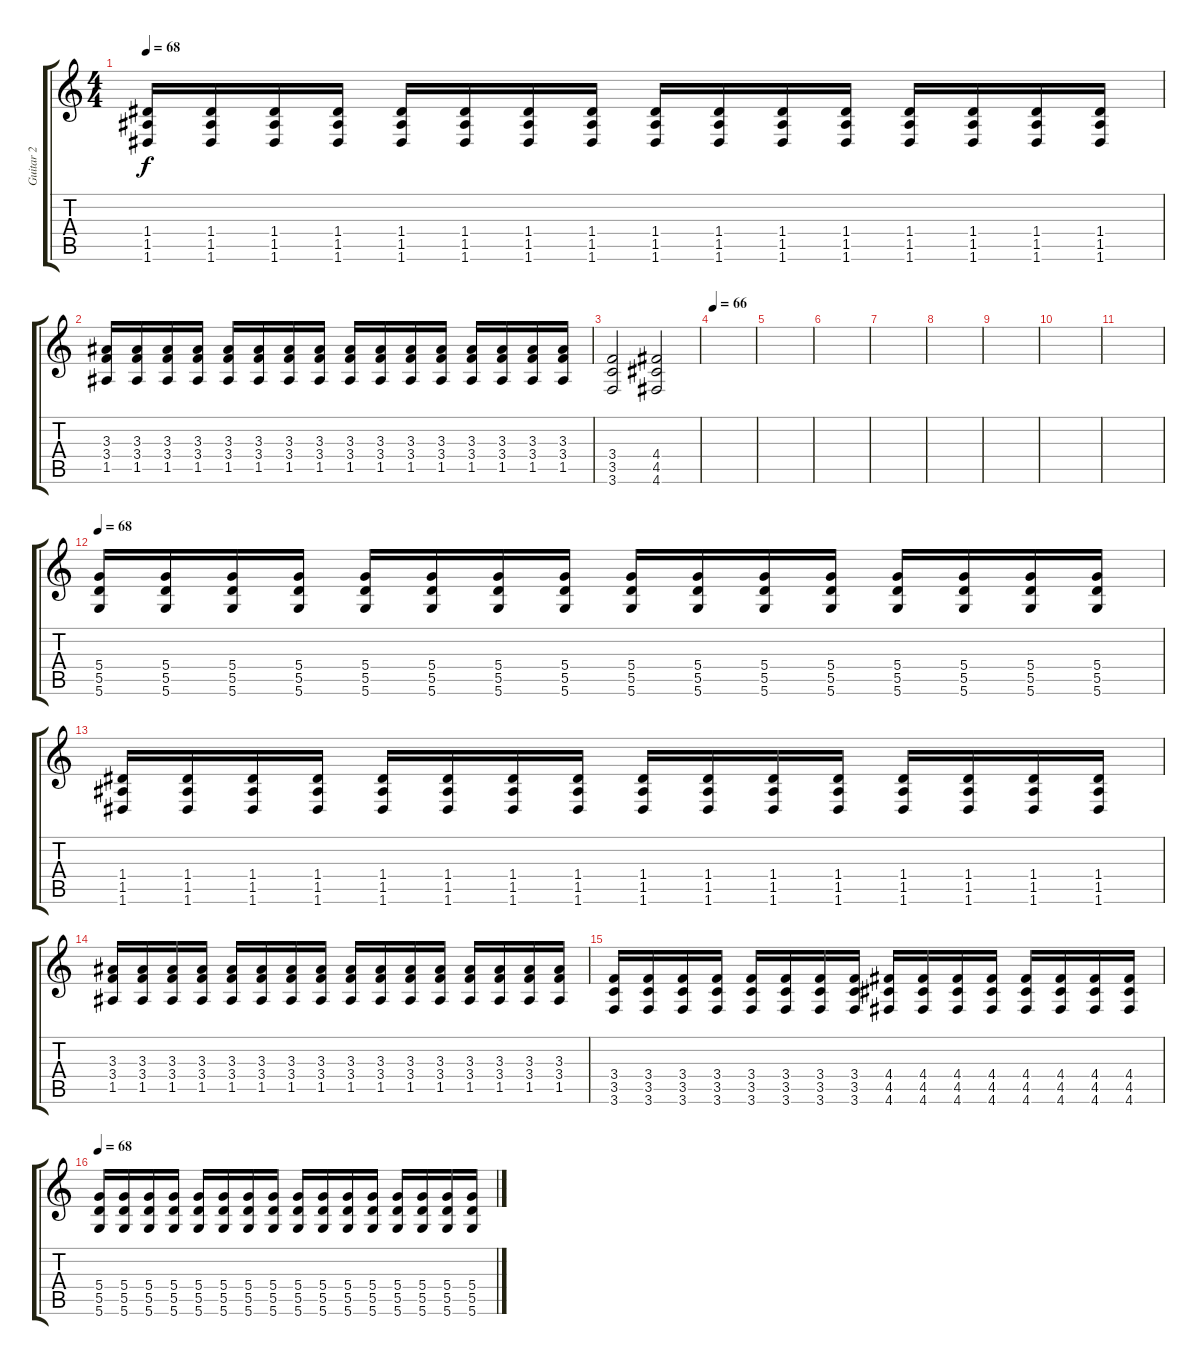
\track ("Guitar 2" "Guitar 2") {instrument distortionguitar}
\staff {score tabs}
\tuning (E4 B3 G3 D3 A2 D2) {hide}
\ts (4 4)
\tempo 68
\clef g2
\ks c
(1.4 1.5 1.6).16{dy f} (1.4 1.5 1.6).16 (1.4 1.5 1.6).16 (1.4 1.5 1.6).16 (1.4 1.5 1.6).16 (1.4 1.5 1.6).16 (1.4 1.5 1.6).16 (1.4 1.5 1.6).16 (1.4 1.5 1.6).16 (1.4 1.5 1.6).16 (1.4 1.5 1.6).16 (1.4 1.5 1.6).16 (1.4 1.5 1.6).16 (1.4 1.5 1.6).16 (1.4 1.5 1.6).16 (1.4 1.5 1.6).16 |
(3.3 3.4 1.5).16 (3.3 3.4 1.5).16 (3.3 3.4 1.5).16 (3.3 3.4 1.5).16 (3.3 3.4 1.5).16 (3.3 3.4 1.5).16 (3.3 3.4 1.5).16 (3.3 3.4 1.5).16 (3.3 3.4 1.5).16 (3.3 3.4 1.5).16 (3.3 3.4 1.5).16 (3.3 3.4 1.5).16 (3.3 3.4 1.5).16 (3.3 3.4 1.5).16 (3.3 3.4 1.5).16 (3.3 3.4 1.5).16 |
(3.4 3.5 3.6).2 (4.4 4.5 4.6).2 |
\tempo 66
|
|
|
|
|
|
|
|
\tempo 68
(5.4 5.5 5.6).16 (5.4 5.5 5.6).16 (5.4 5.5 5.6).16 (5.4 5.5 5.6).16 (5.4 5.5 5.6).16 (5.4 5.5 5.6).16 (5.4 5.5 5.6).16 (5.4 5.5 5.6).16 (5.4 5.5 5.6).16 (5.4 5.5 5.6).16 (5.4 5.5 5.6).16 (5.4 5.5 5.6).16 (5.4 5.5 5.6).16 (5.4 5.5 5.6).16 (5.4 5.5 5.6).16 (5.4 5.5 5.6).16 |
(1.4 1.5 1.6).16 (1.4 1.5 1.6).16 (1.4 1.5 1.6).16 (1.4 1.5 1.6).16 (1.4 1.5 1.6).16 (1.4 1.5 1.6).16 (1.4 1.5 1.6).16 (1.4 1.5 1.6).16 (1.4 1.5 1.6).16 (1.4 1.5 1.6).16 (1.4 1.5 1.6).16 (1.4 1.5 1.6).16 (1.4 1.5 1.6).16 (1.4 1.5 1.6).16 (1.4 1.5 1.6).16 (1.4 1.5 1.6).16 |
(3.3 3.4 1.5).16 (3.3 3.4 1.5).16 (3.3 3.4 1.5).16 (3.3 3.4 1.5).16 (3.3 3.4 1.5).16 (3.3 3.4 1.5).16 (3.3 3.4 1.5).16 (3.3 3.4 1.5).16 (3.3 3.4 1.5).16 (3.3 3.4 1.5).16 (3.3 3.4 1.5).16 (3.3 3.4 1.5).16 (3.3 3.4 1.5).16 (3.3 3.4 1.5).16 (3.3 3.4 1.5).16 (3.3 3.4 1.5).16 |
(3.4 3.5 3.6).16 (3.4 3.5 3.6).16 (3.4 3.5 3.6).16 (3.4 3.5 3.6).16 (3.4 3.5 3.6).16 (3.4 3.5 3.6).16 (3.4 3.5 3.6).16 (3.4 3.5 3.6).16 (4.4 4.5 4.6).16 (4.4 4.5 4.6).16 (4.4 4.5 4.6).16 (4.4 4.5 4.6).16 (4.4 4.5 4.6).16 (4.4 4.5 4.6).16 (4.4 4.5 4.6).16 (4.4 4.5 4.6).16 |
\tempo 68
(5.4 5.5 5.6).16 (5.4 5.5 5.6).16 (5.4 5.5 5.6).16 (5.4 5.5 5.6).16 (5.4 5.5 5.6).16 (5.4 5.5 5.6).16 (5.4 5.5 5.6).16 (5.4 5.5 5.6).16 (5.4 5.5 5.6).16 (5.4 5.5 5.6).16 (5.4 5.5 5.6).16 (5.4 5.5 5.6).16 (5.4 5.5 5.6).16 (5.4 5.5 5.6).16 (5.4 5.5 5.6).16 (5.4 5.5 5.6).16
